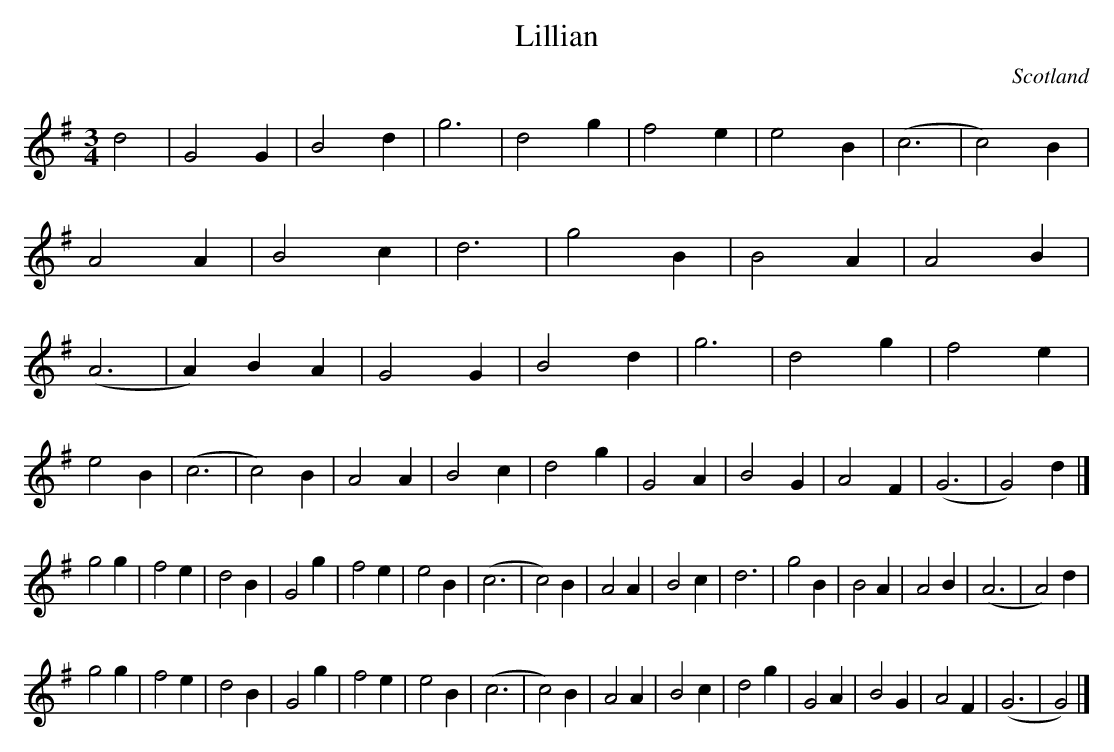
X:1
T:Lillian
L:1/4
M:3/4
O:Scotland
K:G
d2|\
G2 G|B2 d|g3 |d2 g|f2 e|e2 B|(c3 |c2) B|\
A2 A|B2 c|d3 |g2 B|B2 A|A2 B|(A3 |A) BA|\
G2 G|B2 d|g3 |d2 g|f2 e|e2 B|(c3 |c2) B|\
A2 A|B2 c|d2 g|G2 A|B2G|A2 F|(G3 |G2) d|]
\
g2 g|f2 e|d2 B|G2 g|f2 e|e2 B|(c3 |c2) B|\
A2 A|B2 c|d3  |g2 B|B2 A|A2 B|(A3 |A2) d|
g2 g|f2 e|d2 B|G2 g|f2 e|e2 B|(c3 |c2) B|\
A2 A|B2 c|d2 g|G2 A|B2 G|A2 F|(G3 |G2) |]
